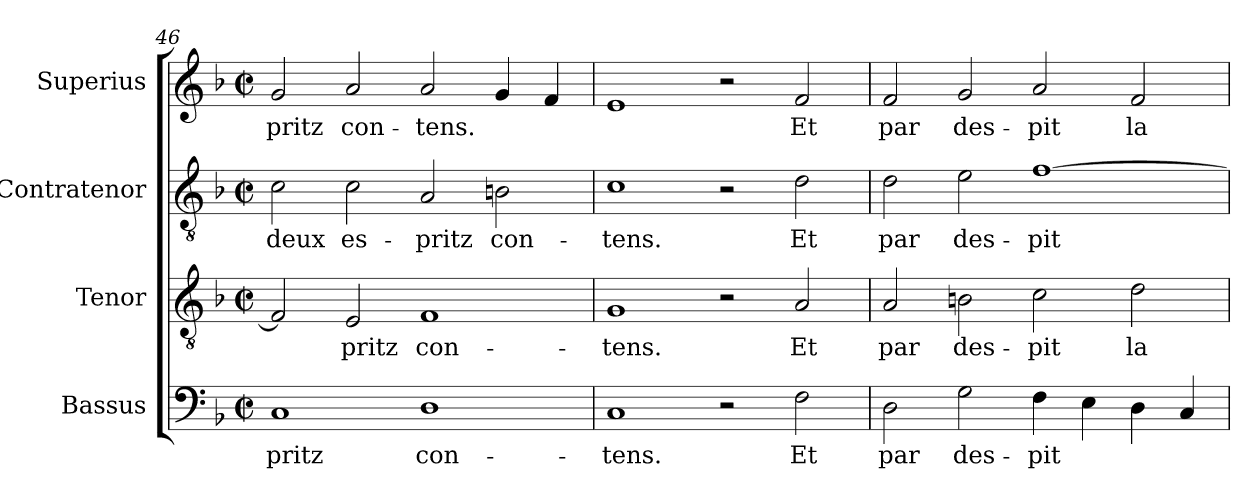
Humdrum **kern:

**kern	**text	**kern	**text	**kern	**text	**kern	**text
*part4	*part4	*part3	*part3	*part2	*part2	*part1	*part1
*staff4	*staff4	*staff3	*staff3	*staff2	*staff2	*staff1	*staff1
*I"Bassus	*	*I"Tenor	*	*I"Contratenor	*	*I"Superius	*
*	*	*I'T	*	*	*	*	*
!!LO:LB:g=z
*clefF4	*	*clefGv2	*	*clefGv2	*	*clefG2	*
*k[b-]	*	*k[b-]	*	*k[b-]	*	*k[b-]	*
*F:	*	*F:	*	*F:	*	*F:	*
*M2/2	*	*M2/2	*	*M2/2	*	*M2/2	*
*met(c|)	*	*met(c|)	*	*met(c|)	*	*met(c|)	*
=46	=46	=46	=46	=46	=46	=46	=46
1C	-pritz	2F]	.	2c	-deux	2g	-pritz
.	.	2E	-pritz	2c	es-	2a	con-
1D	con-	1F	con-	2A	-pritz	2a	-tens.
.	.	.	.	2Bn	con-	4g	.
.	.	.	.	.	.	4f	.
=47	=47	=47	=47	=47	=47	=47	=47
1C	-tens.	1G	-tens.	1c	-tens.	1e	.
2r	.	2r	.	2r	.	2r	.
2F	-Et	2A	-Et	2d	-Et	2f	-Et
=48	=48	=48	=48	=48	=48	=48	=48
2D	-par	2A	-par	2d	-par	2f	-par
2G	des-	2Bn	des-	2e	des-	2g	des-
4F	-pit	2c	-pit	[1f	-pit	2a	-pit
4E	.	.	.	.	.	.	.
4D	.	2d	-la	.	.	2f	-la
4C	.	.	.	.	.	.	.
=	=	=	=	=	=	=	=
*-	*-	*-	*-	*-	*-	*-	*-
